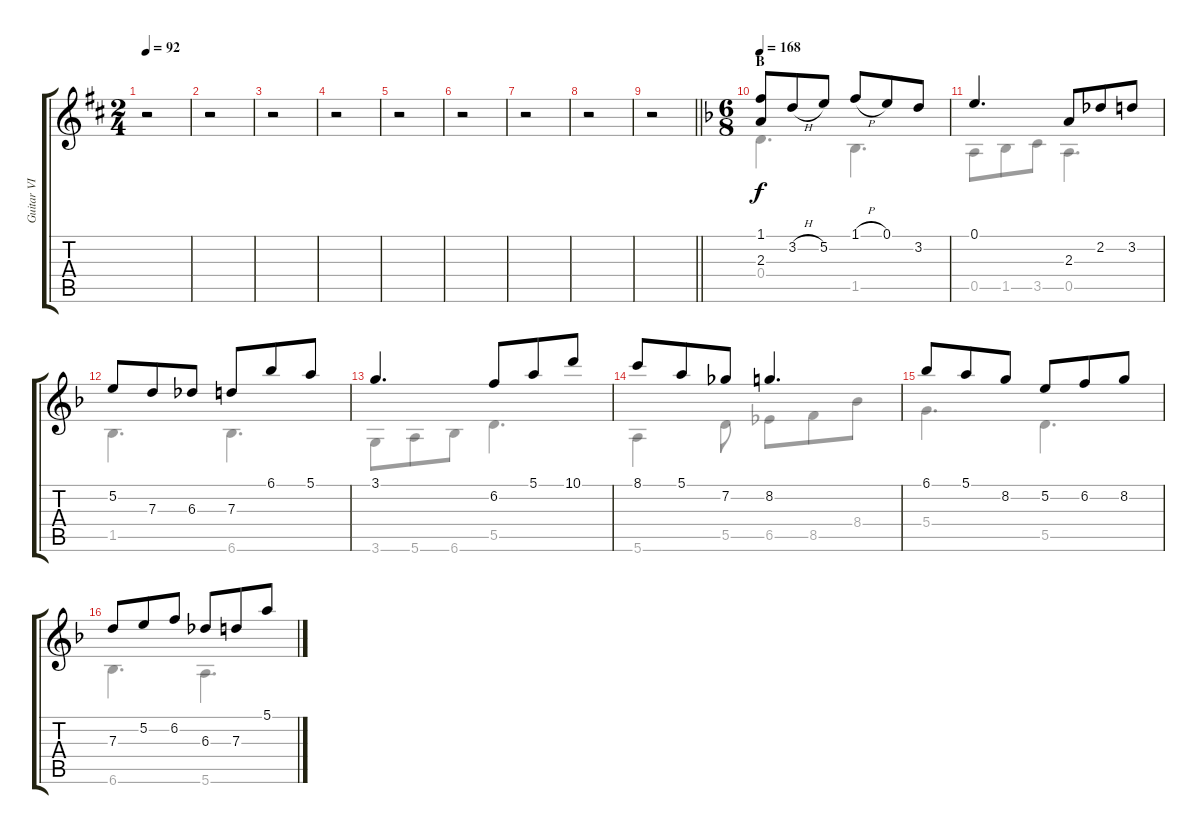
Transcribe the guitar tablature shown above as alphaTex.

\track ("Guitar VI" "Guitar VI") {instrument acousticguitarsteel}
\staff {score tabs}
\tuning (E4 B3 G3 D3 A2 E2) {hide}
\voice
\ts (2 4)
\tempo 92
\clef g2
\ks d
r.2{dy f} |
r.2 |
r.2 |
r.2 |
r.2 |
r.2 |
r.2 |
r.2 |
\barLineRight lightlight
r.2 |
\ts (6 8)
\section ("" "B")
\tempo 168
\ks f
(1.1 2.3).8 3.2{h}.8 5.2.8 1.1{h}.8 0.1.8 3.2.8 |
0.1.4{d} 2.3.8 2.2.8 3.2.8 |
5.2.8 7.3.8 6.3.8 7.3.8 6.1.8 5.1.8 |
3.1.4{d} 6.2.8 5.1.8 10.1.8 |
8.1.8 5.1.8 7.2.8 8.2.4{d} |
6.1.8 5.1.8 8.2.8 5.2.8 6.2.8 8.2.8 |
7.3.8 5.2.8 6.2.8 6.3.8 7.3.8 5.1.8
\voice
\clef g2
\ottava regular
\simile none
\ks d
|
|
|
|
|
|
|
|
\barLineRight lightlight
|
\ks f
0.4.4{d} 1.5.4{d} |
0.5.8 1.5.8 3.5.8 0.5.4{d} |
1.5.4{d} 6.6.4{d} |
3.6.8 5.6.8 6.6.8 5.5.4{d} |
5.6.4 5.5.8 6.5.8 8.5.8 8.4.8 |
5.4.4{d} 5.5.4{d} |
6.6.4{d} 5.6.4{d}
